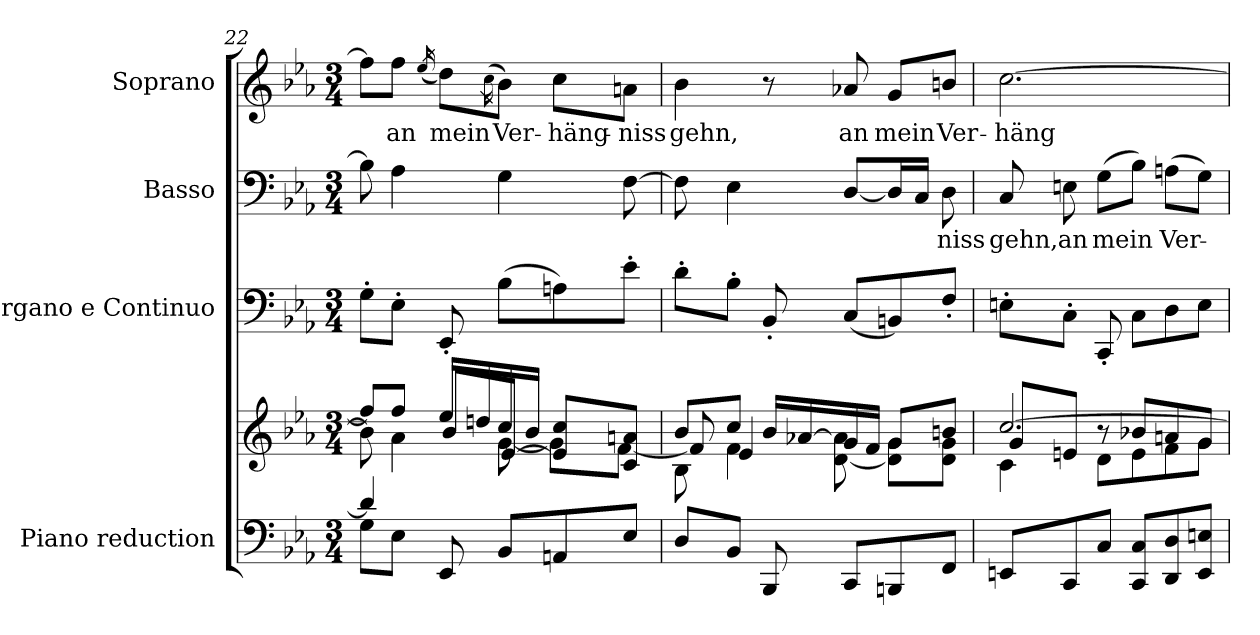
**kern	**kern	**kern	**kern	**text	**kern	**text
*part4	*part4	*part3	*part2	*part2	*part1	*part1
*staff5	*staff4	*staff3	*staff2	*staff2	*staff1	*staff1
*I"Piano reduction	*	*I"Organo e Continuo	*I"Basso	*	*I"Soprano	*
*I'Pno	*	*	*	*	*	*
*clefF4	*clefG2	*clefF4	*clefF4	*	*clefG2	*
*k[b-e-a-]	*k[b-e-a-]	*k[b-e-a-]	*k[b-e-a-]	*	*k[b-e-a-]	*
*M3/4	*M3/4	*M3/4	*M3/4	*	*M3/4	*
=22	=22	=22	=22	=22	=22	=22
*^	*^	*	*	*	*	*
*	*	*	*^	*	*	*	*	*
4d/]	8G\L	8ff/L]	8b-\]	4ryy	8G'\L	8B-\]	.	8ff\L]	.
!	!	!	!	!	!	!	!	!	!LO:LY:b
.	8E-\J	8ff/J	4a-\	.	8E-'\J	4A-\	.	8ff\J	an
.	.	.	.	.	.	.	.	(16qee-/	.
!	!	!	!	!	!	!	!	!	!LO:LY:b
2ryy	8EE-/	16ee-/LL	.	8b-/L	8EE-'/	.	.	8dd\L)	mein
.	.	16ddn/	.	.	.	.	.	.	.
.	.	.	.	.	.	.	.	(16qcc\	.
!	!	!	!	!	!	!	!	!	!LO:LY:b
.	8BB-/L	16cc/	[8g\	[<8e-/J	(8B-\L	4G\	.	8b-\J)	Ver-
.	.	16b-/JJ	.	.	.	.	.	.	.
!	!	!	!	!	!	!	!	!	!LO:LY:b
.	8AAn/	8e-/] 8cc/L	8g\L]	4ryy	8An\)	.	.	8cc\L	-häng-
!	!	!	!	!	!	!	!	!	!LO:LY:b
.	8E-/J	8c/ 8an/J	[8f\J	.	8e-'\J	[8F\	.	8an\J	-niss
=23	=23	=23	=23	=23	=23	=23	=23	=23	=23
!	!	!	!	!	!	!	!	!	!LO:LY:b
*v	*v	*	*	*	*	*	*	*	*
8D/L	8b-/L	8B-\	8f/]	8d'\L	8F\]	.	4b-\	gehn,
8BB-/J	8cc/J	4f\	4e-/	8B-'\J	4E-\	.	.	.
8BBB-/	16b-/LL	.	.	8BB-'/	.	.	8r	.
.	[>16a-X/	.	.	.	.	.	.	.
!	!	!	!	!	!	!	!	!LO:LY:b
8CC/L	16g/	[8d\ 8a-\]	8ryy	(8C/L	[8D/L	.	8a-X/	an
.	16f/JJ	.	.	.	.	.	.	.
!	!	!	!	!	!	!	!	!LO:LY:b
8BBBn/	8g/L	8d\] 8g\L	4ryy	8BBn/)	16D/L]	.	8g/L	mein
.	.	.	.	.	16C/JJ	.	.	.
!	!	!	!	!	!	!LO:LY:b	!	!LO:LY:b
8FF/J	8bn/J	8d\ 8g\J	.	8F'/J	8D\	-niss	8bn/J	Ver-
=24	=24	=24	=24	=24	=24	=24	=24	=24
!	!	!	!	!	!	!LO:LY:b	!	!LO:LY:b
8EEn/L	[2.cc/	4c\	8g/L	8En'\L	8C/	gehn,	[2.cc\	-häng-
!	!	!	!	!	!	!LO:LY:b	!	!
8CC/	.	.	8en/J	8C'\J	8En\	an	.	.
!	!	!	!	!	!	!LO:LY:b	!	!
8C/J	.	8d\L	8r	8CC'/	(8G\L	mein	.	.
8CC/ 8C/L	.	8e\	8b-X/L	8C\L	8B-\J)	.	.	.
!	!	!	!	!	!	!LO:LY:b	!	!
8DD/ 8D/	.	8f\	8an/	8D\	(8An\L	Ver-	.	.
8EE/ 8En/J	.	8g\J	8g/J	8E\J	8G\J)	.	.	.
*	*v	*v	*v	*	*	*	*	*
=	=	=	=	=	=	=
*-	*-	*-	*-	*-	*-	*-
